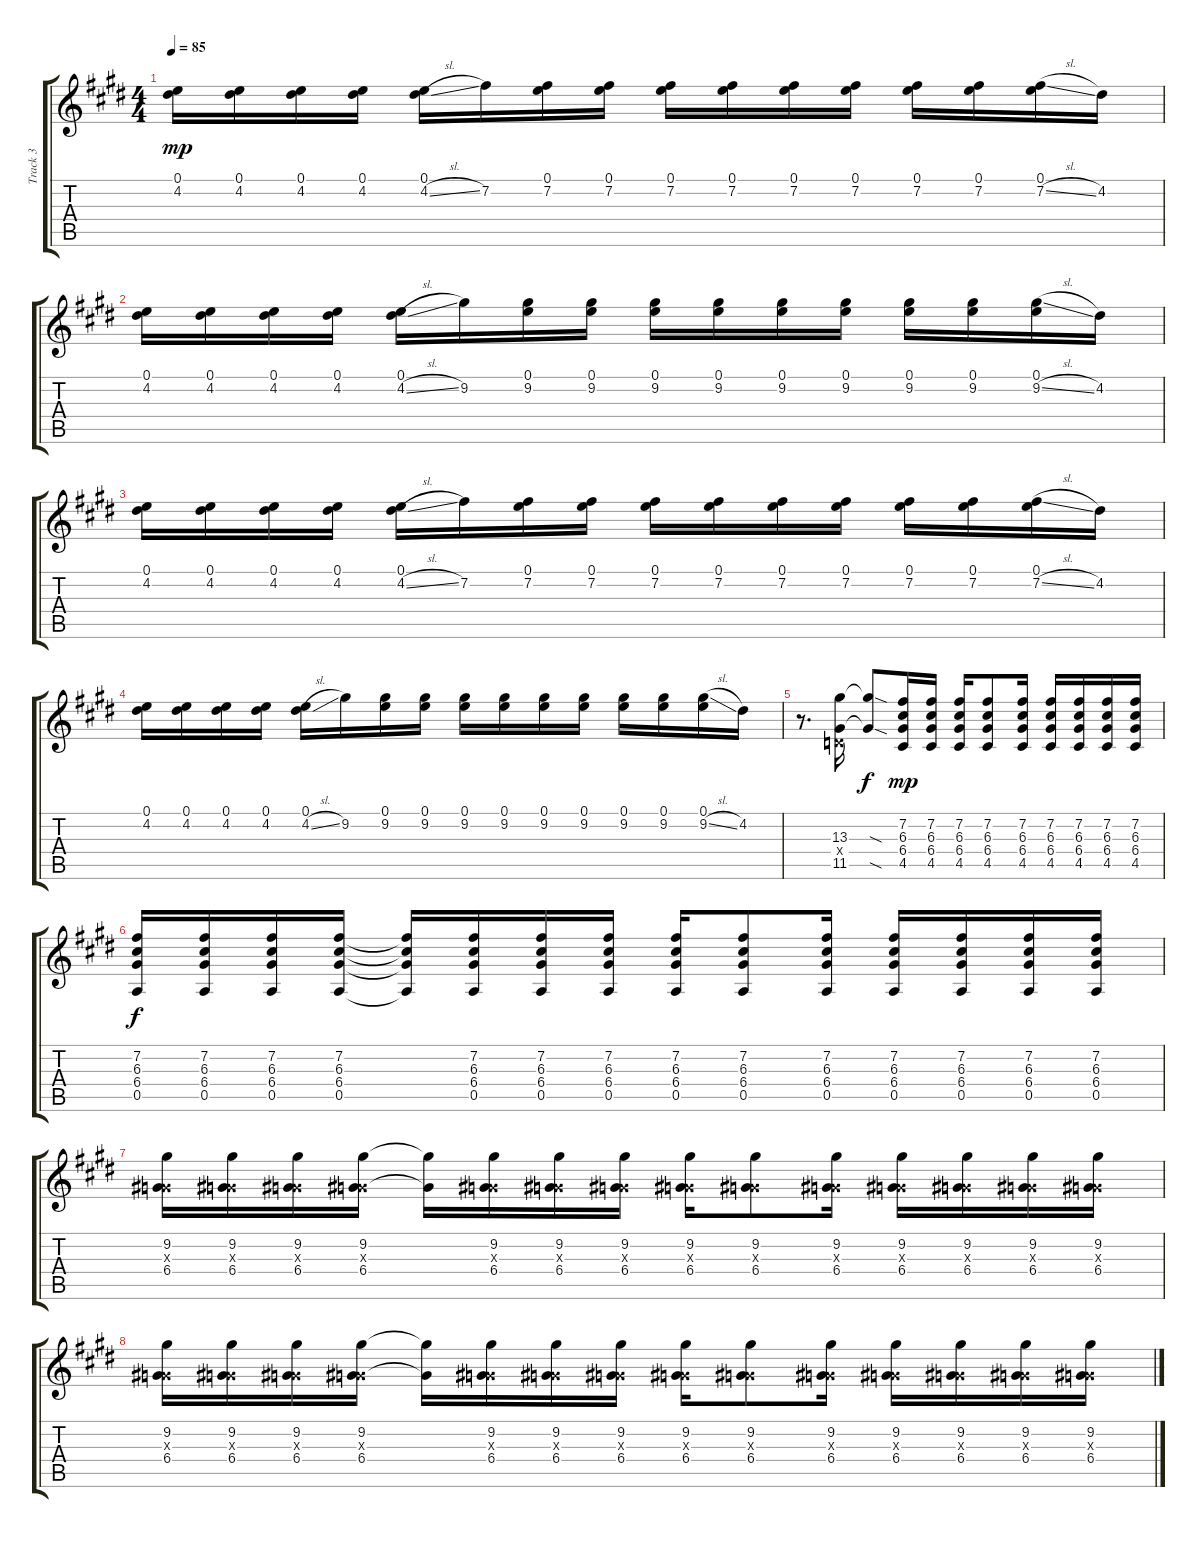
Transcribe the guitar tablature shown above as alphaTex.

\track ("Track 3" "Track 3") {instrument distortionguitar}
\staff {score tabs}
\tuning (E4 B3 G3 D3 A2 D2) {hide}
\ts (4 4)
\tempo 85
\clef g2
\ks e
(0.1 4.2).16{dy mp} (0.1 4.2).16 (0.1 4.2).16 (0.1 4.2).16 (0.1 4.2{sl}).16 7.2.16 (0.1 7.2).16 (0.1 7.2).16 (0.1 7.2).16 (0.1 7.2).16 (0.1 7.2).16 (0.1 7.2).16 (0.1 7.2).16 (0.1 7.2).16 (0.1 7.2{sl}).16 4.2.16 |
(0.1 4.2).16 (0.1 4.2).16 (0.1 4.2).16 (0.1 4.2).16 (0.1 4.2{sl}).16 9.2.16 (0.1 9.2).16 (0.1 9.2).16 (0.1 9.2).16 (0.1 9.2).16 (0.1 9.2).16 (0.1 9.2).16 (0.1 9.2).16 (0.1 9.2).16 (0.1 9.2{sl}).16 4.2.16 |
(0.1 4.2).16 (0.1 4.2).16 (0.1 4.2).16 (0.1 4.2).16 (0.1 4.2{sl}).16 7.2.16 (0.1 7.2).16 (0.1 7.2).16 (0.1 7.2).16 (0.1 7.2).16 (0.1 7.2).16 (0.1 7.2).16 (0.1 7.2).16 (0.1 7.2).16 (0.1 7.2{sl}).16 4.2.16 |
(0.1 4.2).16 (0.1 4.2).16 (0.1 4.2).16 (0.1 4.2).16 (0.1 4.2{sl}).16 9.2.16 (0.1 9.2).16 (0.1 9.2).16 (0.1 9.2).16 (0.1 9.2).16 (0.1 9.2).16 (0.1 9.2).16 (0.1 9.2).16 (0.1 9.2).16 (0.1 9.2{sl}).16 4.2.16 |
r.8{d} (13.3 0.4{x} 11.5).16 (13.3{sod t} 11.5{sod t}).8{dy f} (7.2 6.3 6.4 4.5).16{dy mp} (7.2 6.3 6.4 4.5).16 (7.2 6.3 6.4 4.5).16 (7.2 6.3 6.4 4.5).8 (7.2 6.3 6.4 4.5).16 (7.2 6.3 6.4 4.5).16 (7.2 6.3 6.4 4.5).16 (7.2 6.3 6.4 4.5).16 (7.2 6.3 6.4 4.5).16 |
(7.2 6.3 6.4 0.5).16{dy f} (7.2 6.3 6.4 0.5).16 (7.2 6.3 6.4 0.5).16 (7.2 6.3 6.4 0.5).16 (7.2{t} 6.3{t} 6.4{t} 0.5{t}).16 (7.2 6.3 6.4 0.5).16 (7.2 6.3 6.4 0.5).16 (7.2 6.3 6.4 0.5).16 (7.2 6.3 6.4 0.5).16 (7.2 6.3 6.4 0.5).8 (7.2 6.3 6.4 0.5).16 (7.2 6.3 6.4 0.5).16 (7.2 6.3 6.4 0.5).16 (7.2 6.3 6.4 0.5).16 (7.2 6.3 6.4 0.5).16 |
(9.2 0.3{x} 6.4).16 (9.2 0.3{x} 6.4).16 (9.2 0.3{x} 6.4).16 (9.2 0.3{x} 6.4).16 (9.2{t} 6.4{t}).16 (9.2 0.3{x} 6.4).16 (9.2 0.3{x} 6.4).16 (9.2 0.3{x} 6.4).16 (9.2 0.3{x} 6.4).16 (9.2 0.3{x} 6.4).8 (9.2 0.3{x} 6.4).16 (9.2 0.3{x} 6.4).16 (9.2 0.3{x} 6.4).16 (9.2 0.3{x} 6.4).16 (9.2 0.3{x} 6.4).16 |
(9.2 0.3{x} 6.4).16 (9.2 0.3{x} 6.4).16 (9.2 0.3{x} 6.4).16 (9.2 0.3{x} 6.4).16 (9.2{t} 6.4{t}).16 (9.2 0.3{x} 6.4).16 (9.2 0.3{x} 6.4).16 (9.2 0.3{x} 6.4).16 (9.2 0.3{x} 6.4).16 (9.2 0.3{x} 6.4).8 (9.2 0.3{x} 6.4).16 (9.2 0.3{x} 6.4).16 (9.2 0.3{x} 6.4).16 (9.2 0.3{x} 6.4).16 (9.2 0.3{x} 6.4).16
